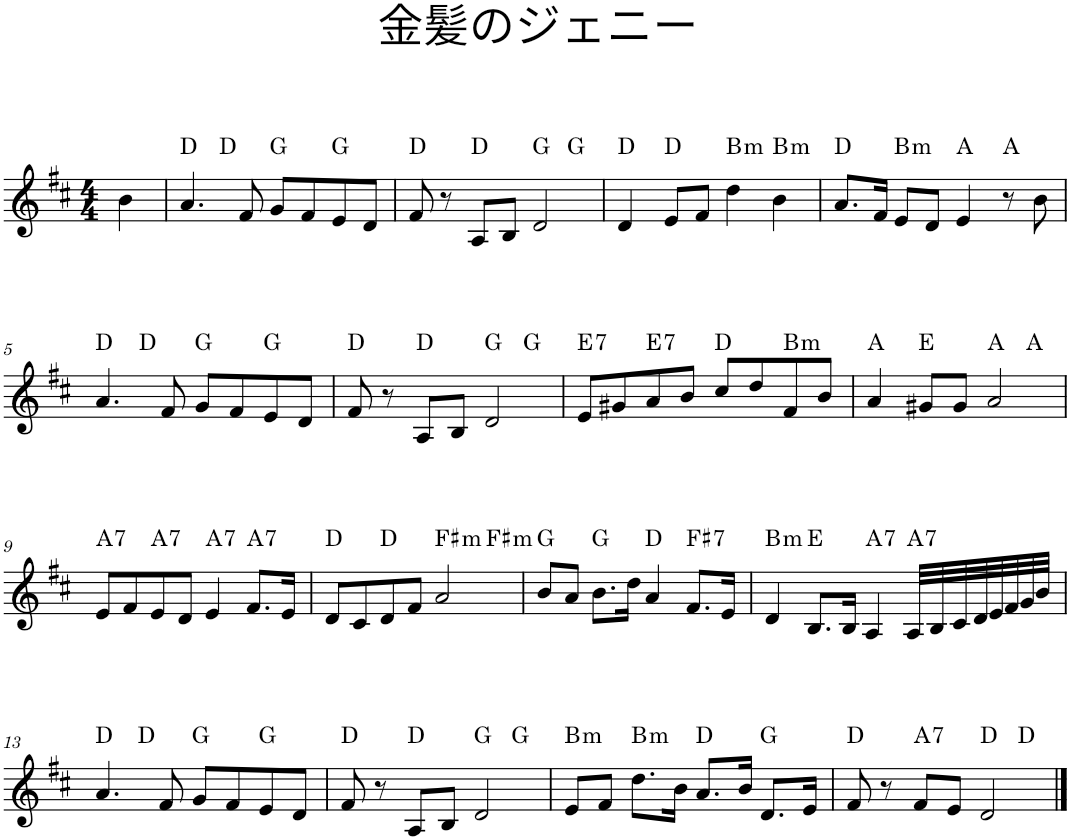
**kern	**harte
*part1	*part1
*staff1	*
*I"Piano	*
*I'Pno.	*
*clefG2	*
*k[f#c#]	*
*M4/4	*
=	=
4b\	.
=1	=1
*^	*
4.a/	4ryy	D:maj
.	2.ryy	D:maj
8f#/	.	.
8g/L	.	G:maj
8f#/	.	.
8e/	.	G:maj
8d/J	.	.
=2	=2	=2
8f#/	2.ryy	D:maj
8r	.	.
8A/L	.	D:maj
8B/J	.	.
2d/	.	G:maj
.	4ryy	G:maj
*v	*v	*
=3	=3
4d/	D:maj
8e/L	D:maj
8f#/J	.
!	!LO:H:kt=m
4dd\	B:min
!	!LO:H:kt=m
4b\	B:min
=4	=4
8.a/L	D:maj
16f#/Jk	.
!	!LO:H:kt=m
8e/L	B:min
8d/J	.
4e/	A:maj
8r	A:maj
8b\	.
!!LO:LB:g=z
=5	=5
*^	*
4.a/	4ryy	D:maj
.	2.ryy	D:maj
8f#/	.	.
8g/L	.	G:maj
8f#/	.	.
8e/	.	G:maj
8d/J	.	.
=6	=6	=6
8f#/	2.ryy	D:maj
8r	.	.
8A/L	.	D:maj
8B/J	.	.
2d/	.	G:maj
.	4ryy	G:maj
=7	=7	=7
!	!	!LO:H:kt=7
*v	*v	*
8e/L	E:7
8g#X/	.
!	!LO:H:kt=7
8a/	E:7
8b/J	.
8cc#/L	D:maj
8dd/	.
!	!LO:H:kt=m
8f#/	B:min
8b/J	.
=8	=8
*^	*
4a/	2.ryy	A:maj
8g#X/L	.	E:maj
8g#/J	.	.
2a/	.	A:maj
.	4ryy	A:maj
!!LO:LB:g=z	!!
=9	=9	=9
!	!	!LO:H:kt=7
*v	*v	*
8e/L	A:7
8f#/	.
!	!LO:H:kt=7
8e/	A:7
8d/J	.
!	!LO:H:kt=7
4e/	A:7
!	!LO:H:kt=7
8.f#/L	A:7
16e/Jk	.
=10	=10
*^	*
8d/L	2.ryy	D:maj
8c#/	.	.
8d/	.	D:maj
8f#/J	.	.
!	!	!LO:H:kt=m
2a/	.	F#:min
!	!	!LO:H:kt=m
.	4ryy	F#:min
*v	*v	*
=11	=11
8b/L	G:maj
8a/J	.
8.b\L	G:maj
16dd\Jk	.
4a/	D:maj
!	!LO:H:kt=7
8.f#/L	F#:7
16e/Jk	.
=12	=12
!	!LO:H:kt=m
4d/	B:min
8.B/L	E:maj
16B/Jk	.
!	!LO:H:kt=7
4A/	A:7
!	!LO:H:kt=7
32A/LLL	A:7
32B/	.
32c#/	.
32d/	.
32e/	.
32f#/	.
32g/	.
32b/JJJ	.
!!LO:LB:g=z
=13	=13
*^	*
4.a/	4ryy	D:maj
.	2.ryy	D:maj
8f#/	.	.
8g/L	.	G:maj
8f#/	.	.
8e/	.	G:maj
8d/J	.	.
=14	=14	=14
8f#/	2.ryy	D:maj
8r	.	.
8A/L	.	D:maj
8B/J	.	.
2d/	.	G:maj
.	4ryy	G:maj
=15	=15	=15
!	!	!LO:H:kt=m
*v	*v	*
8e/L	B:min
8f#/J	.
!	!LO:H:kt=m
8.dd\L	B:min
16b\Jk	.
8.a/L	D:maj
16b/Jk	.
8.d/L	G:maj
16e/Jk	.
=16	=16
*^	*
8f#/	2.ryy	D:maj
8r	.	.
!	!	!LO:H:kt=7
8f#/L	.	A:7
8e/J	.	.
2d/	.	D:maj
.	4ryy	D:maj
*v	*v	*
==	==
*-	*-
